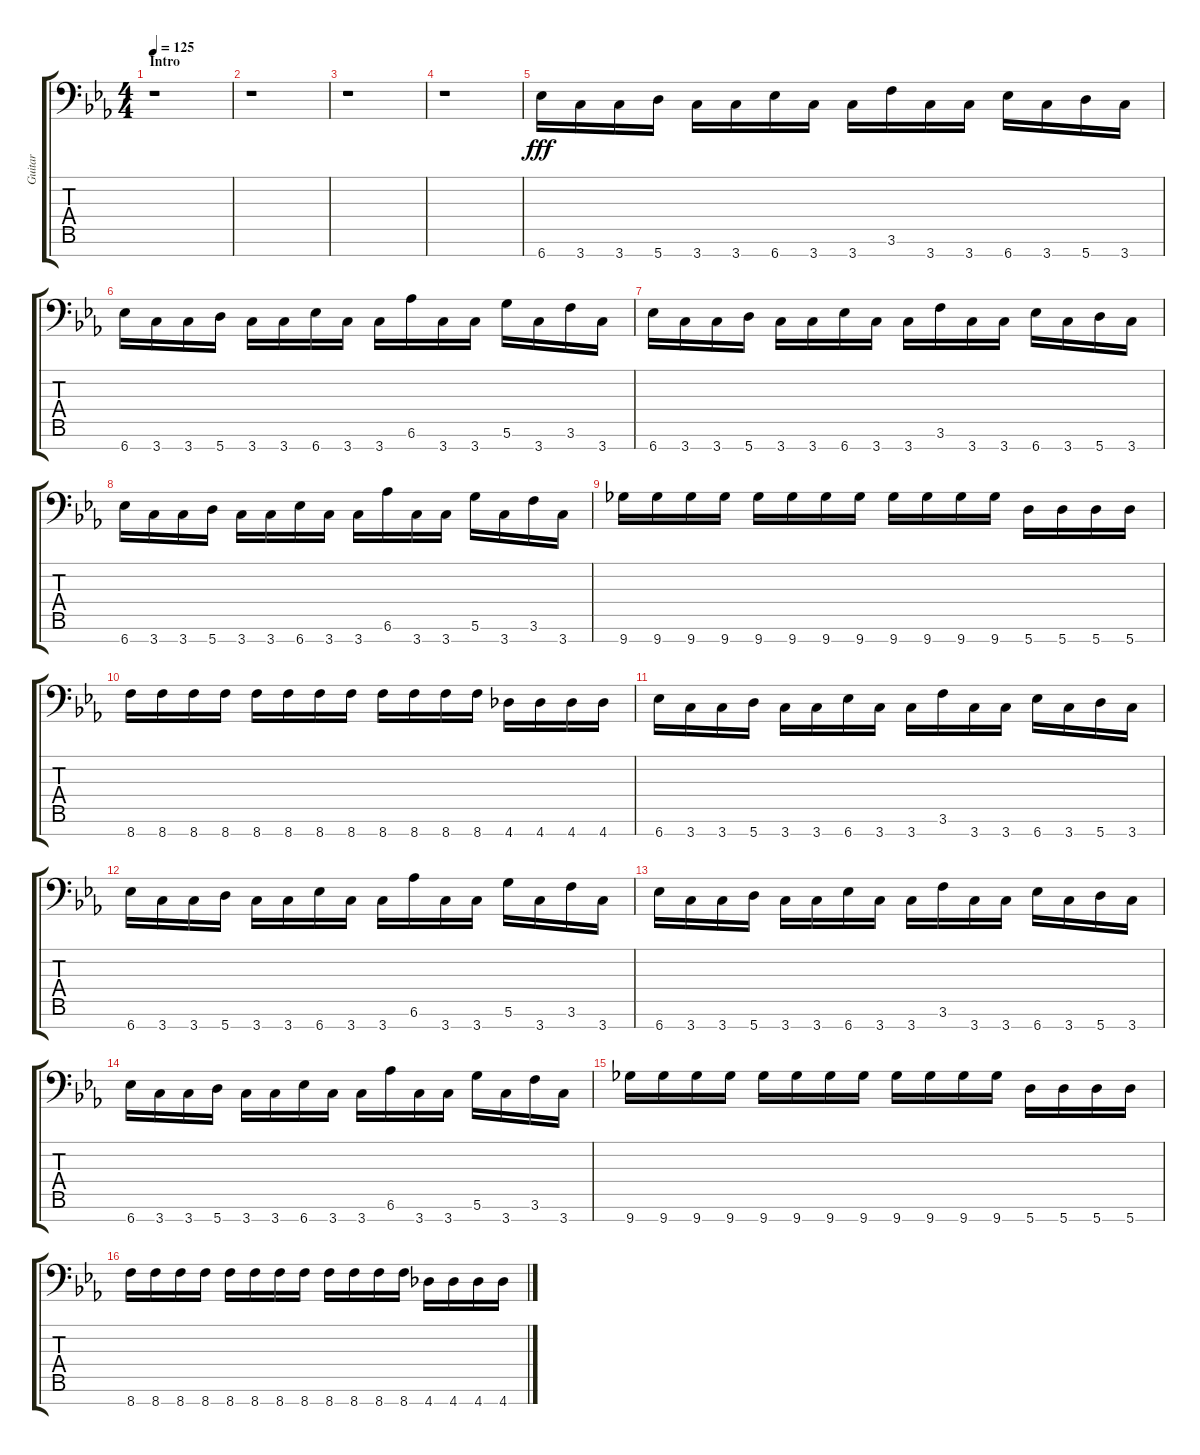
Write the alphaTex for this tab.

\track ("Guitar" "Guitar") {instrument distortionguitar}
\staff {score tabs}
\tuning (D4 A3 F3 C3 G2 D2 A1) {hide}
\ts (4 4)
\section ("" "Intro")
\tempo 125
\clef f4
\ks cminor
r.1{dy fff instrument distortionguitar} |
r.1 |
r.1 |
r.1 |
6.7.16 3.7.16 3.7.16 5.7.16 3.7.16 3.7.16 6.7.16 3.7.16 3.7.16 3.6.16 3.7.16 3.7.16 6.7.16 3.7.16 5.7.16 3.7.16 |
6.7.16 3.7.16 3.7.16 5.7.16 3.7.16 3.7.16 6.7.16 3.7.16 3.7.16 6.6.16 3.7.16 3.7.16 5.6.16 3.7.16 3.6.16 3.7.16 |
6.7.16 3.7.16 3.7.16 5.7.16 3.7.16 3.7.16 6.7.16 3.7.16 3.7.16 3.6.16 3.7.16 3.7.16 6.7.16 3.7.16 5.7.16 3.7.16 |
6.7.16 3.7.16 3.7.16 5.7.16 3.7.16 3.7.16 6.7.16 3.7.16 3.7.16 6.6.16 3.7.16 3.7.16 5.6.16 3.7.16 3.6.16 3.7.16 |
9.7.16 9.7.16 9.7.16 9.7.16 9.7.16 9.7.16 9.7.16 9.7.16 9.7.16 9.7.16 9.7.16 9.7.16 5.7.16 5.7.16 5.7.16 5.7.16 |
8.7.16 8.7.16 8.7.16 8.7.16 8.7.16 8.7.16 8.7.16 8.7.16 8.7.16 8.7.16 8.7.16 8.7.16 4.7.16 4.7.16 4.7.16 4.7.16 |
6.7.16 3.7.16 3.7.16 5.7.16 3.7.16 3.7.16 6.7.16 3.7.16 3.7.16 3.6.16 3.7.16 3.7.16 6.7.16 3.7.16 5.7.16 3.7.16 |
6.7.16 3.7.16 3.7.16 5.7.16 3.7.16 3.7.16 6.7.16 3.7.16 3.7.16 6.6.16 3.7.16 3.7.16 5.6.16 3.7.16 3.6.16 3.7.16 |
6.7.16 3.7.16 3.7.16 5.7.16 3.7.16 3.7.16 6.7.16 3.7.16 3.7.16 3.6.16 3.7.16 3.7.16 6.7.16 3.7.16 5.7.16 3.7.16 |
6.7.16 3.7.16 3.7.16 5.7.16 3.7.16 3.7.16 6.7.16 3.7.16 3.7.16 6.6.16 3.7.16 3.7.16 5.6.16 3.7.16 3.6.16 3.7.16 |
9.7.16 9.7.16 9.7.16 9.7.16 9.7.16 9.7.16 9.7.16 9.7.16 9.7.16 9.7.16 9.7.16 9.7.16 5.7.16 5.7.16 5.7.16 5.7.16 |
8.7.16 8.7.16 8.7.16 8.7.16 8.7.16 8.7.16 8.7.16 8.7.16 8.7.16 8.7.16 8.7.16 8.7.16 4.7.16 4.7.16 4.7.16 4.7.16
